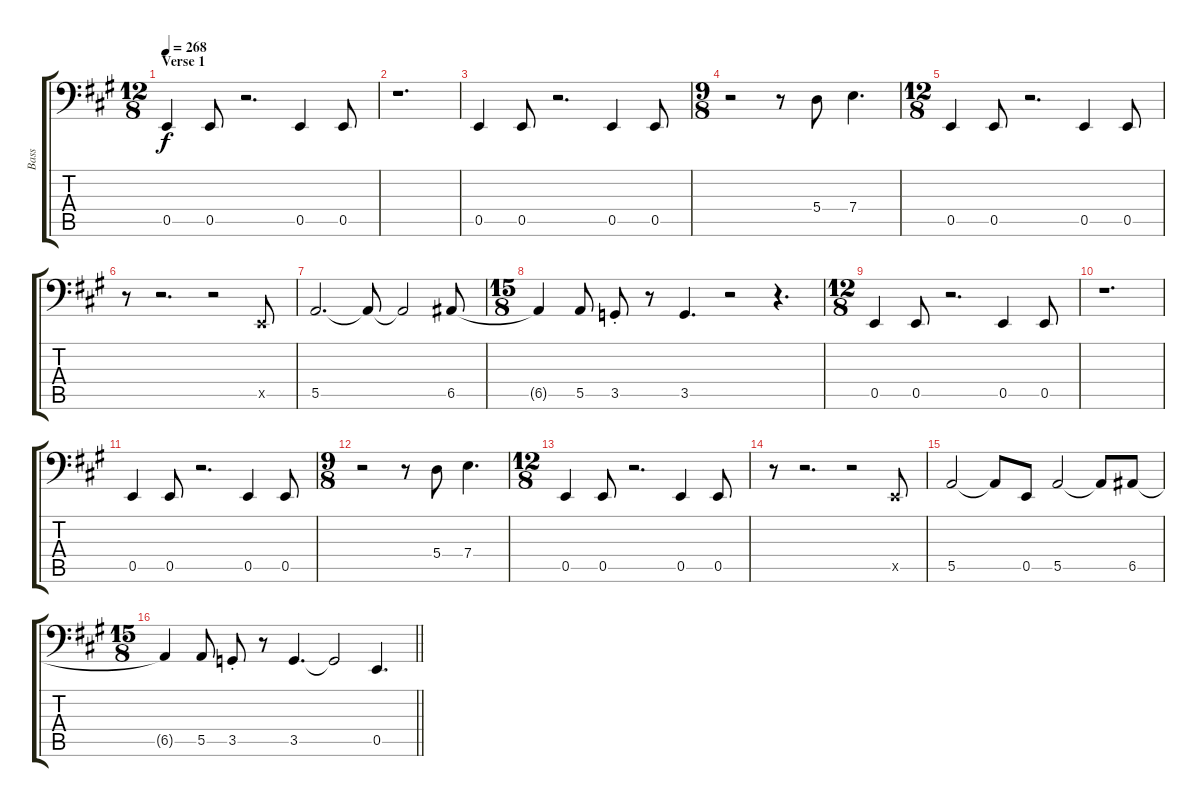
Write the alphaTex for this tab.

\track ("Bass" "Bass") {instrument slapbass2}
\staff {score tabs}
\tuning (B2 G2 D2 A1 E1 B0) {hide}
\ts (12 8)
\section ("" "Verse 1")
\tempo 268
\clef f4
\ks a
0.5.4{dy f} 0.5.8 r.2{d} 0.5.4 0.5.8 |
r.1{d} |
0.5.4 0.5.8 r.2{d} 0.5.4 0.5.8 |
\ts (9 8)
r.2 r.8 5.4.8 7.4.4{d} |
\ts (12 8)
0.5.4 0.5.8 r.2{d} 0.5.4 0.5.8 |
r.8 r.2{d} r.2 0.5{x}.8 |
5.5.2{d} 5.5{t}.8 5.5{t}.2 6.5.8 |
\ts (15 8)
6.5{t}.4 5.5.8 3.5{st}.8 r.8 3.5.4{d} r.2 r.4{d} |
\ts (12 8)
0.5.4 0.5.8 r.2{d} 0.5.4 0.5.8 |
r.1{d} |
0.5.4 0.5.8 r.2{d} 0.5.4 0.5.8 |
\ts (9 8)
r.2 r.8 5.4.8 7.4.4{d} |
\ts (12 8)
0.5.4 0.5.8 r.2{d} 0.5.4 0.5.8 |
r.8 r.2{d} r.2 0.5{x}.8 |
5.5.2 5.5{t}.8 0.5.8 5.5.2 5.5{t}.8 6.5.8 |
\ts (15 8)
\barLineRight lightlight
6.5{t}.4 5.5.8 3.5{st}.8 r.8 3.5.4{d} 3.5{t}.2 0.5.4{d}
